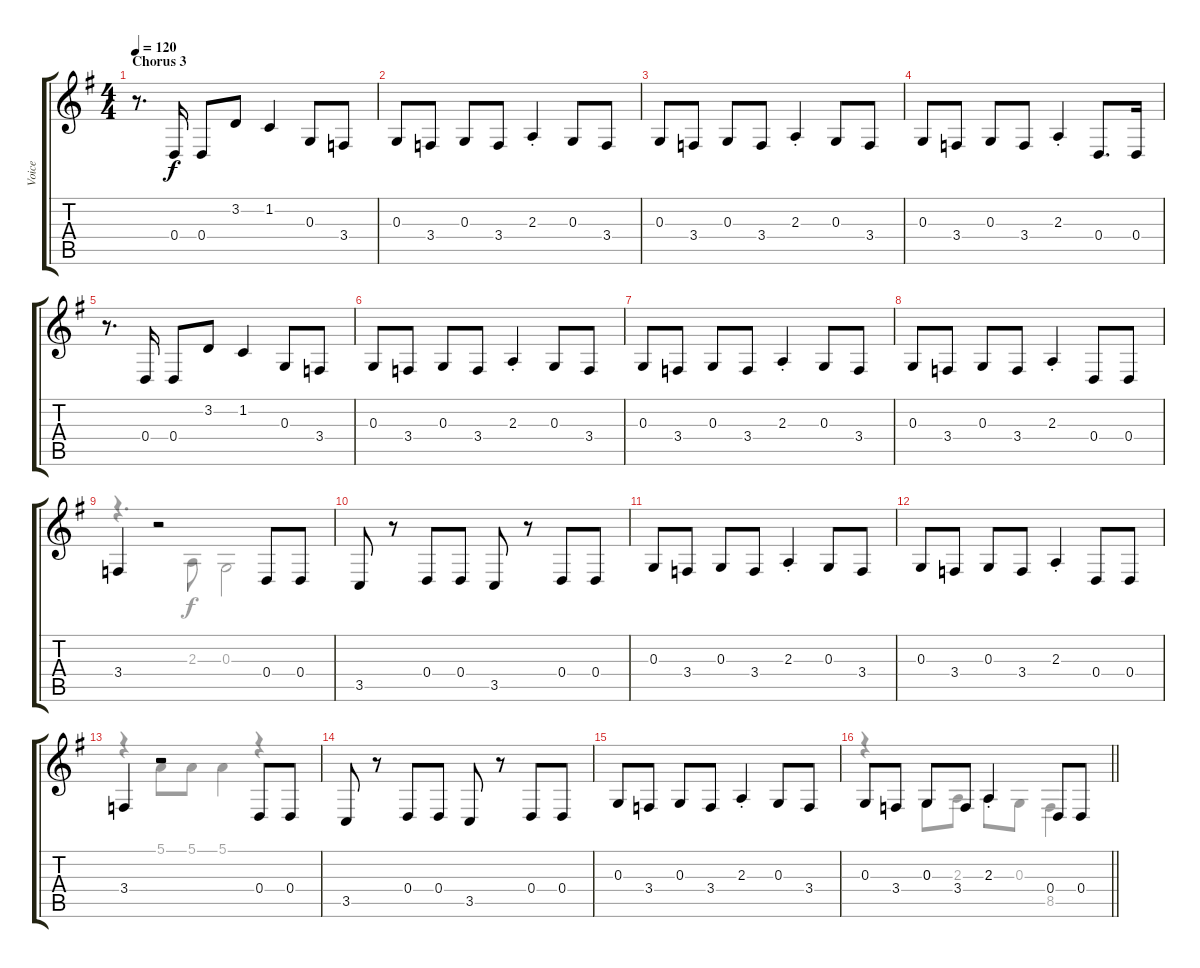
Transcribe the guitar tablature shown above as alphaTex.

\track ("Voice" "Voice") {instrument altosax}
\staff {score tabs}
\tuning (E4 B3 G3 D3 A2 E2) {hide}
\voice
\ts (4 4)
\section ("" "Chorus 3")
\tempo 120
\clef g2
\ks g
r.8{d dy f} 0.4.16 0.4.8 3.2.8 1.2.4 0.3.8 3.4.8 |
0.3.8 3.4.8 0.3.8 3.4.8 2.3{st}.4 0.3.8 3.4.8 |
0.3.8 3.4.8 0.3.8 3.4.8 2.3{st}.4 0.3.8 3.4.8 |
0.3.8 3.4.8 0.3.8 3.4.8 2.3{st}.4 0.4.8{d} 0.4.16 |
r.8{d} 0.4.16 0.4.8 3.2.8 1.2.4 0.3.8 3.4.8 |
0.3.8 3.4.8 0.3.8 3.4.8 2.3{st}.4 0.3.8 3.4.8 |
0.3.8 3.4.8 0.3.8 3.4.8 2.3{st}.4 0.3.8 3.4.8 |
0.3.8 3.4.8 0.3.8 3.4.8 2.3{st}.4 0.4.8 0.4.8 |
3.4.4 r.2 0.4.8 0.4.8 |
3.5.8 r.8 0.4.8 0.4.8 3.5.8 r.8 0.4.8 0.4.8 |
0.3.8 3.4.8 0.3.8 3.4.8 2.3{st}.4 0.3.8 3.4.8 |
0.3.8 3.4.8 0.3.8 3.4.8 2.3{st}.4 0.4.8 0.4.8 |
3.4.4 r.2 0.4.8 0.4.8 |
3.5.8 r.8 0.4.8 0.4.8 3.5.8 r.8 0.4.8 0.4.8 |
0.3.8 3.4.8 0.3.8 3.4.8 2.3{st}.4 0.3.8 3.4.8 |
\barLineRight lightlight
0.3.8 3.4.8 0.3.8 3.4.8 2.3{st}.4 0.4.8 0.4.8
\voice
\clef g2
\ottava regular
\simile none
\ks g
|
|
|
|
|
|
|
|
r.4{d} 2.3.8 0.3.2 |
|
|
|
r.4 5.1.8 5.1.8 5.1.4 r.4 |
|
|
\barLineRight lightlight
r.4 0.3.8 2.3.8 2.3.8 0.3.8 8.5.4
